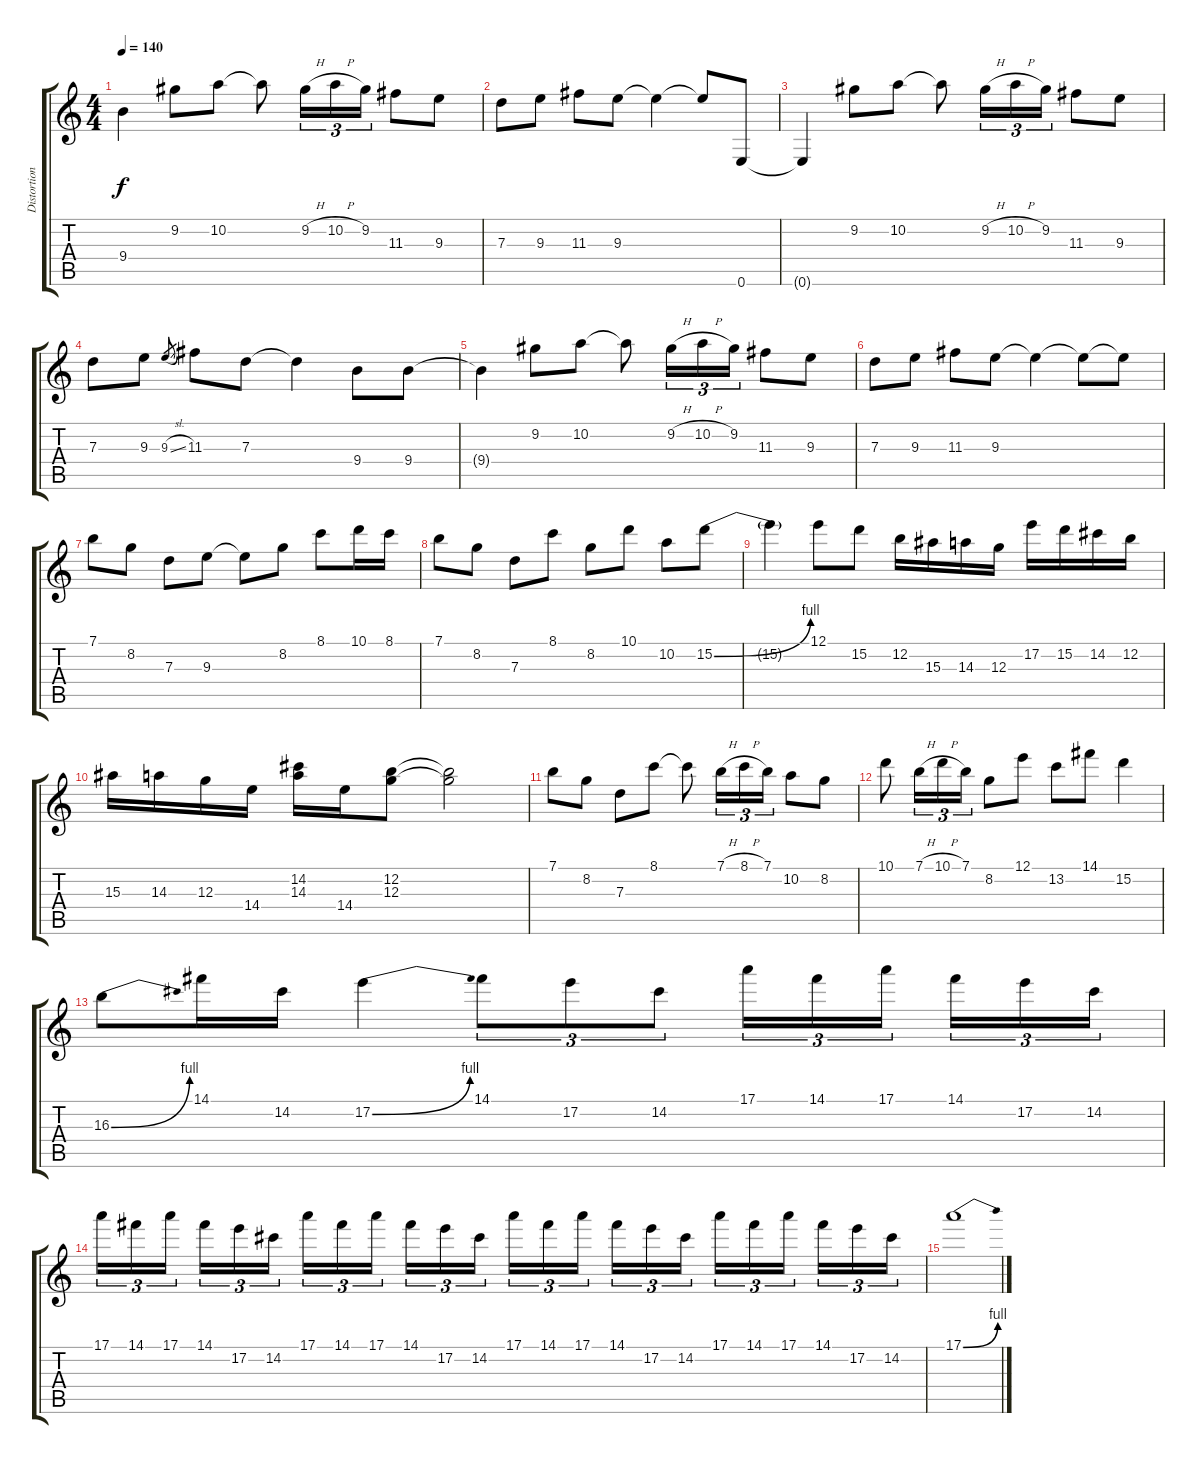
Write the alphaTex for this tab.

\track ("Distortion Guitar" "Distortion") {instrument distortionguitar}
\staff {score tabs}
\tuning (E4 B3 G3 D3 A2 E2) {hide}
\ts (4 4)
\tempo 140
\clef g2
\ks c
9.4{t}.4{dy f} 9.2.8 10.2.8 10.2{t}.8 9.2{h}.16{tu (3 2)} 10.2{h}.16{tu (3 2)} 9.2.16{tu (3 2)} 11.3.8 9.3.8 |
7.3.8 9.3.8 11.3.8 9.3.8 9.3{t}.4 9.3{t}.8 0.6.8 |
0.6{t}.4 9.2.8 10.2.8 10.2{t}.8 9.2{h}.16{tu (3 2)} 10.2{h}.16{tu (3 2)} 9.2.16{tu (3 2)} 11.3.8 9.3.8 |
7.3.8 9.3.8 9.3{sl}.8{gr} 11.3.8 7.3.8 7.3{t}.4 9.4.8 9.4.8 |
9.4{t}.4 9.2.8 10.2.8 10.2{t}.8 9.2{h}.16{tu (3 2)} 10.2{h}.16{tu (3 2)} 9.2.16{tu (3 2)} 11.3.8 9.3.8 |
7.3.8 9.3.8 11.3.8 9.3.8 9.3{t}.4 9.3{t}.8 9.3{t}.8 |
7.1.8 8.2.8 7.3.8 9.3.8 9.3{t}.8 8.2.8 8.1.8 10.1.16 8.1.16 |
7.1.8 8.2.8 7.3.8 8.1.8 8.2.8 10.1.8 10.2.8 15.2{be (bend 0 0 60 4)}.8 |
15.2{t}.4 12.1.8 15.2.8 12.2.16 15.3.16 14.3.16 12.3.16 17.2.16 15.2.16 14.2.16 12.2.16 |
15.3.16 14.3.16 12.3.16 14.4.16 (14.2 14.3).16 14.4.16 (12.2 12.3).8 (12.2{t} 12.3{t}).2 |
7.1.8 8.2.8 7.3.8 8.1.8 8.1{t}.8 7.1{h}.16{tu (3 2)} 8.1{h}.16{tu (3 2)} 7.1.16{tu (3 2)} 10.2.8 8.2.8 |
10.1.8 7.1{h}.16{tu (3 2)} 10.1{h}.16{tu (3 2)} 7.1.16{tu (3 2)} 8.2.8 12.1.8 13.2.8 14.1.8 15.2.4 |
16.3{be (bend 0 0 60 4)}.8 14.1.16 14.2.16 17.2{be (bend 0 0 60 4)}.4 14.1.8{tu (3 2)} 17.2.8{tu (3 2)} 14.2.8{tu (3 2)} 17.1.16{tu (3 2)} 14.1.16{tu (3 2)} 17.1.16{tu (3 2)} 14.1.16{tu (3 2)} 17.2.16{tu (3 2)} 14.2.16{tu (3 2)} |
17.1.16{tu (3 2)} 14.1.16{tu (3 2)} 17.1.16{tu (3 2)} 14.1.16{tu (3 2)} 17.2.16{tu (3 2)} 14.2.16{tu (3 2)} 17.1.16{tu (3 2)} 14.1.16{tu (3 2)} 17.1.16{tu (3 2)} 14.1.16{tu (3 2)} 17.2.16{tu (3 2)} 14.2.16{tu (3 2)} 17.1.16{tu (3 2)} 14.1.16{tu (3 2)} 17.1.16{tu (3 2)} 14.1.16{tu (3 2)} 17.2.16{tu (3 2)} 14.2.16{tu (3 2)} 17.1.16{tu (3 2)} 14.1.16{tu (3 2)} 17.1.16{tu (3 2)} 14.1.16{tu (3 2)} 17.2.16{tu (3 2)} 14.2.16{tu (3 2)} |
17.1{be (bend 0 0 60 4)}.1
